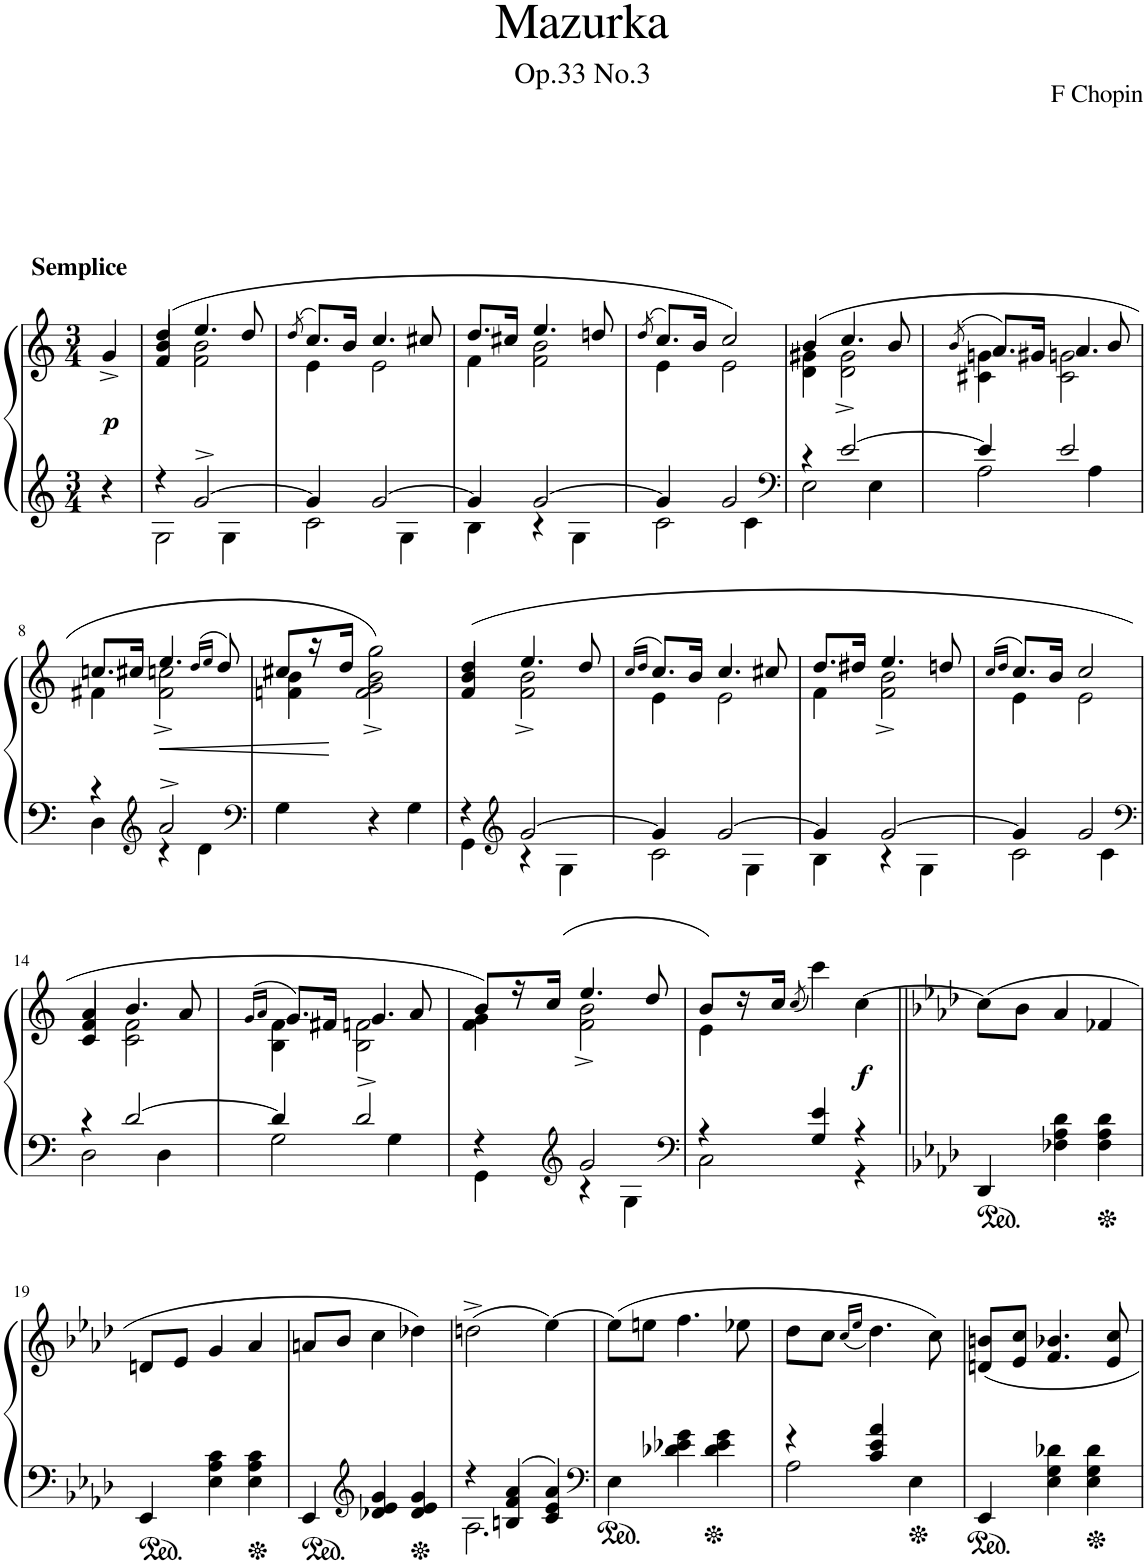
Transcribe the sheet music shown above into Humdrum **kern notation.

**kern	**kern	**dynam
*part1	*part1	*part1
*staff2	*staff1	*staff1/2
*I"Piano	*	*
*I'Pno	*	*
*clefG2	*clefG2	*
*k[]	*k[]	*
*M3/4	*M3/4	*
=1	=1	=1
!	!LO:TX:a:B:t=Semplice	!
!	!	!LO:DY:b
4r	4g^/	p
=2	=2	=2
*^	*^	*
4r	2G\	(4dd/	4f/ 4b/	.
[2g^>/	.	4.ee/	2f\ 2b\	.
.	4G\	.	.	.
.	.	8dd/	.	.
=3	=3	=3	=3	=3
.	.	(8qdd/	.	.
4g/]	2c\	8.cc/L)	4e\	.
.	.	16b/Jk	.	.
[2g/	.	4.cc/	2e\	.
.	4G\	.	.	.
.	.	8cc#X/	.	.
=4	=4	=4	=4	=4
4g/]	4B\	8.dd/L	4f\	.
.	.	16cc#X/Jk	.	.
[2g/	4r	4.ee/	2f\ 2b\	.
.	4G\	.	.	.
.	.	8ddn/	.	.
=5	=5	=5	=5	=5
.	.	(8qdd/	.	.
4g/]	2c\	8.cc/L)	4e\	.
.	.	16b/Jk	.	.
2g/	.	2cc/)	2e\	.
.	4c\	.	.	.
=6	=6	=6	=6	=6
*clefF4	*	*	*	*
4r	2E\	(4b/	4d\ 4g#X\	.
[2e/	.	4.cc/	2d\^ 2g#\^	.
.	4E\	.	.	.
.	.	8b/	.	.
=7	=7	=7	=7	=7
.	.	(8qb/	.	.
4e/]	2A\	8.a/L)	4c#X\ 4gn\	.
.	.	16g#X/Jk	.	.
2e/	.	4.a/	2c#\ 2gn\	.
.	4A\	.	.	.
.	.	8b/	.	.
!!LO:LB:g=z	!!
=8	=8	=8	=8	=8
4r	4D\	8.ccn/L	4f#X\	.
.	.	16cc#X/Jk	.	.
*clefG2	*	*	*	*
!	!	!	!	!LO:HP:b
2a^/	4r	4.ee/	2f#\^ 2ccn\^	<
.	4d\	.	.	.
.	.	(16qdd/LL	.	.
.	.	16qee/JJ	.	.
.	.	8dd/)	.	.
*v	*v	*	*	*
=9	=9	=9	=9
*clefF4	*	*	*
4G\	8cc#X/L	4fn\ 4b\	.
.	16r	.	.
.	16dd/JJ	.	[
4r	2gg\)	2f\^< 2g\^< 2b\^<	.
4G\	.	.	.
=10	=10	=10	=10
*^	*	*	*
4r	4GG\	(4dd/	4f/ 4b/	.
*clefG2	*	*	*	*
[2g/	4r	4.ee/	2f\^ 2b\^	.
.	4G\	.	.	.
.	.	8dd/	.	.
=11	=11	=11	=11	=11
.	.	(16qcc/LL	.	.
.	.	16qdd/JJ	.	.
4g/]	2c\	8.cc/L)	4e\	.
.	.	16b/Jk	.	.
[2g/	.	4.cc/	2e\	.
.	4G\	.	.	.
.	.	8cc#X/	.	.
=12	=12	=12	=12	=12
4g/]	4B\	8.dd/L	4f\	.
.	.	16dd#X/Jk	.	.
[2g/	4r	4.ee/	2f\^ 2b\^	.
.	4G\	.	.	.
.	.	8ddn/	.	.
=13	=13	=13	=13	=13
.	.	(16qcc/LL	.	.
.	.	16qdd/JJ	.	.
4g/]	2c\	8.cc/L)	4e\	.
.	.	16b/Jk	.	.
2g/	.	2cc/	2e\	.
.	4c\	.	.	.
!!LO:LB:g=z	!!
=14	=14	=14	=14	=14
*clefF4	*	*	*	*
4r	2D\	4a/	4c/ 4f/	.
[2d/	.	4.b/	2c\ 2f\	.
.	4D\	.	.	.
.	.	8a/	.	.
=15	=15	=15	=15	=15
.	.	(16qg/LL	.	.
.	.	16qa/JJ	.	.
4d/]	2G\	8.g/L)	4B\ 4f\	.
.	.	16f#X/Jk	.	.
2d^/	.	4.g/	2B\ 2fn\	.
.	4G\	.	.	.
.	.	8a/	.	.
=16	=16	=16	=16	=16
4r	4GG\	8b/L)	4f\ 4g\	.
.	.	16r	.	.
.	.	(16cc/JJ	.	.
*clefG2	*	*	*	*
2g/	4r	4.ee/	2f\^ 2b\^	.
.	4G\	.	.	.
.	.	8dd/	.	.
=17	=17	=17	=17	=17
*clefF4	*	*	*	*
4r	2C\	8b/L)	4e\	.
.	.	16r	.	.
.	.	16cc/JJ	.	.
.	.	(8qcc/	.	.
4G/ 4e/	.	4ccc\)	4ryy	.
!	!	!	!	!LO:DY:b
4r	4r	[4cc\	4ryy	f
*v	*v	*	*	*
*	*v	*v	*
=18||	=18||	=18||
*k[b-e-a-d-]	*k[b-e-a-d-]	*
4DD-/	(8cc\L]	.
.	8b-\J	.
4F-X\ 4A-\ 4d-\	4a-/	.
4F-\ 4A-\ 4d-\	4f-X/	.
!!LO:LB:g=z
=19	=19	=19
4EE-/	8dn/L	.
.	8e-/J	.
4E-\ 4A-\ 4c\	4g/	.
4E-\ 4A-\ 4c\	4a-/	.
=20	=20	=20
4EE-/	8an/L	.
.	8b-/J	.
*clefG2	*	*
4d-X/ 4e-/ 4g/	4cc\	.
4d-/ 4e-/ 4g/	4dd-X\)	.
=21	=21	=21
*^	*	*
4r	2.A-\	(2ddn^\	.
4Bn/ 4f/ 4a-/	.	.	.
4c/ 4e-/ 4a-/	.	[4ee-\)	.
*v	*v	*	*
=22	=22	=22
*clefF4	*	*
4E-\	(8ee-\L]	.
.	8een\J	.
4d-X\ 4e-X\ 4g\	4.ff\	.
4d-\ 4e-\ 4g\	.	.
.	8ee-X\	.
=23	=23	=23
*^	*	*
4r	2A-\	8dd-\L	.
.	.	8cc\J	.
.	.	(16qcc/LL	.
.	.	16qee-/JJ	.
4c/ 4e-/ 4a-/	.	4.dd-\)	.
4E-\	4ryy	.	.
.	.	8cc\)	.
*v	*v	*	*
=24	=24	=24
4EE-/	8dn/ 8bn/L	.
.	8e-/ 8cc/J	.
4E-\ 4G\ 4d-X\	4.f/ 4.b-X/	.
4E-\ 4G\ 4d-\	.	.
.	8e-/ 8cc/	.
=	=	=
*-	*-	*-
